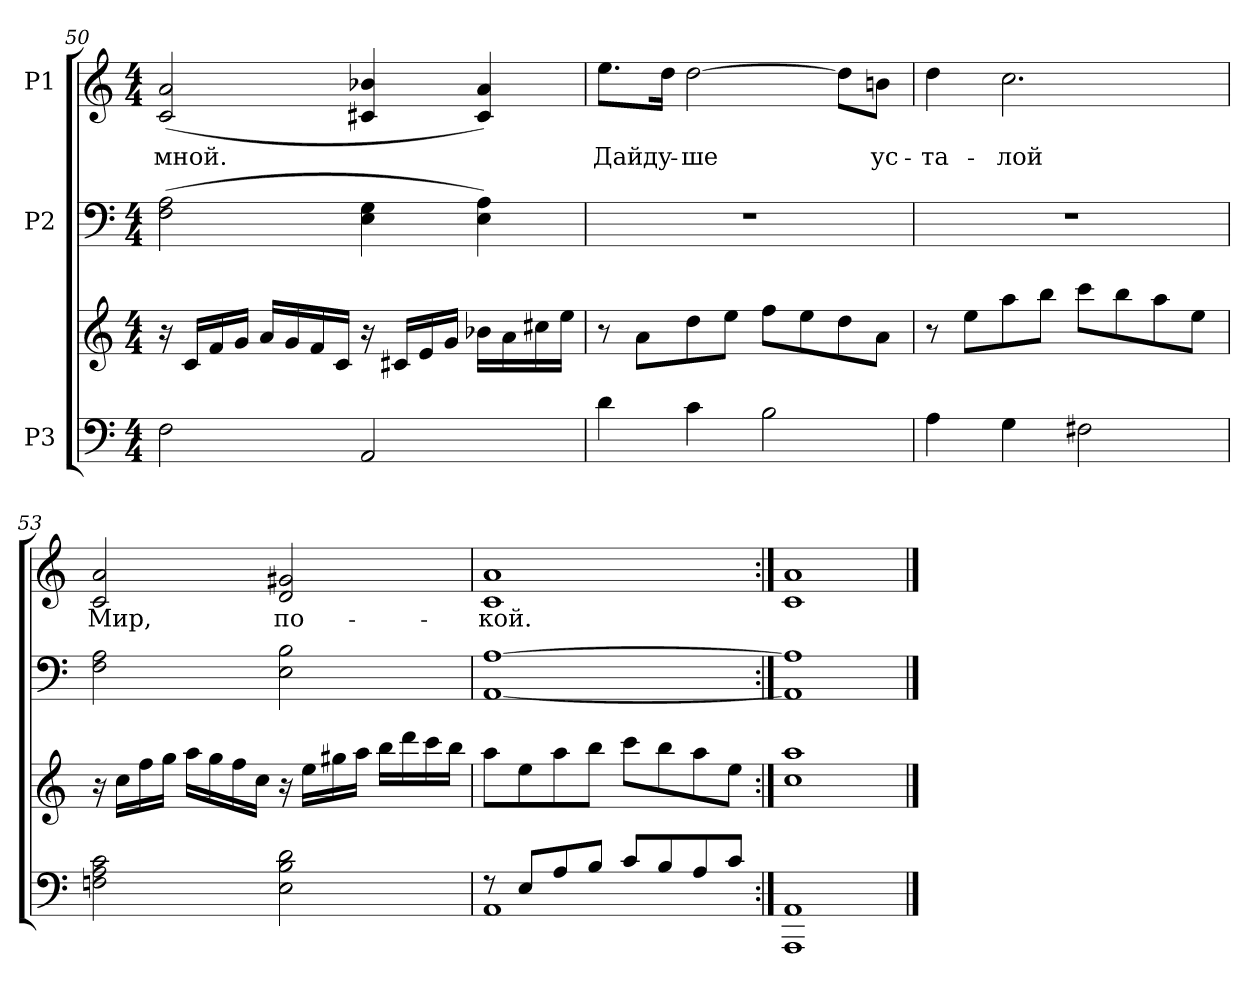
**kern	**kern	**kern	**kern	**text
*part3	*part3	*part2	*part1	*part1
*staff4	*staff3	*staff2	*staff1	*staff1
*I"P3	*	*I"P2	*I"P1	*
!!LO:PB:g=z
*clefF4	*clefG2	*clefF4	*clefG2	*
*k[]	*k[]	*k[]	*k[]	*
*C:	*C:	*C:	*C:	*
*M4/4	*M4/4	*M4/4	*M4/4	*
=50	=50	=50	=50	=50
!	!	!	!	!LO:LY:b:color=#000000
2Fi\	16r	(2Fi\ 2Ai	(2ci/ 2ai	мной.
.	16ci/LL	.	.	.
.	16fi/	.	.	.
.	16gi/JJ	.	.	.
.	16ai/LL	.	.	.
.	16gi/	.	.	.
.	16fi/	.	.	.
.	16ci/JJ	.	.	.
2AAi/	16r	4Ei\ 4Gi	4c#Xi/ 4b-Xi	.
.	16c#Xi/LL	.	.	.
.	16ei/	.	.	.
.	16gi/JJ	.	.	.
.	16b-Xi\LL	4Ei\ 4Ai)	4c#i/ 4ai)	.
.	16ai\	.	.	.
.	16cc#Xi\	.	.	.
.	16eei\JJ	.	.	.
=51	=51	=51	=51	=51
!	!	!	!	!LO:LY:b:color=#000000
4di\	8r	1r	8.eei\L	Дай
.	8ai\L	.	.	.
!	!	!	!	!LO:LY:b:color=#000000
.	.	.	16ddi\Jk	ду-
!	!	!	!	!LO:LY:b:color=#000000
4ci\	8ddi\	.	[>2ddi\	-ше
.	8eei\J	.	.	.
2Bi\	8ffi\L	.	.	.
.	8eei\	.	.	.
.	8ddi\	.	8ddi\L]	.
!	!	!	!	!LO:LY:b:color=#000000
.	8ai\J	.	8bni\J	ус-
=52	=52	=52	=52	=52
!	!	!	!	!LO:LY:b:color=#000000
4Ai\	8r	1r	4ddi\	-та-
.	8eei\L	.	.	.
!	!	!	!	!LO:LY:b:color=#000000
4Gi\	8aai\	.	2.cci\	-лой
.	8bbi\J	.	.	.
2F#Xi\	8ccci\L	.	.	.
.	8bbi\	.	.	.
.	8aai\	.	.	.
.	8eei\J	.	.	.
!!LO:LB:g=z
=53	=53	=53	=53	=53
!	!	!	!	!LO:LY:b:color=#000000
2Fni\ 2Ai 2ci	16r	2Fi\ 2Ai	2ci/ 2ai	Мир,
.	16cci\LL	.	.	.
.	16ffi\	.	.	.
.	16ggi\JJ	.	.	.
.	16aai\LL	.	.	.
.	16ggi\	.	.	.
.	16ffi\	.	.	.
.	16cci\JJ	.	.	.
!	!	!	!	!LO:LY:b:color=#000000
2Ei\ 2Bi 2di	16r	2Ei\ 2Bi	2di/ 2g#Xi	по-
.	16eei\LL	.	.	.
.	16gg#Xi\	.	.	.
.	16aai\JJ	.	.	.
.	16bbi\LL	.	.	.
.	16dddi\	.	.	.
.	16ccci\	.	.	.
.	16bbi\JJ	.	.	.
=54	=54	=54	=54	=54
*^	*	*	*	*
!	!	!	!	!	!LO:LY:b:color=#000000
8r	1AAi	8aai\L	[<1AAi [>1Ai	1ci 1ai	-кой.
8Ei/L	.	8eei\	.	.	.
8Ai/	.	8aai\	.	.	.
8Bi/J	.	8bbi\J	.	.	.
8ci/L	.	8ccci\L	.	.	.
8Bi/	.	8bbi\	.	.	.
8Ai/	.	8aai\	.	.	.
8ci/J	.	8eei\J	.	.	.
*v	*v	*	*	*	*
=55:|!	=55:|!	=55:|!	=55:|!	=55:|!
1AAAi 1AAi	1cci 1aai	1AAi] 1Ai]	1ci 1ai	.
==	==	==	==	==
*-	*-	*-	*-	*-
